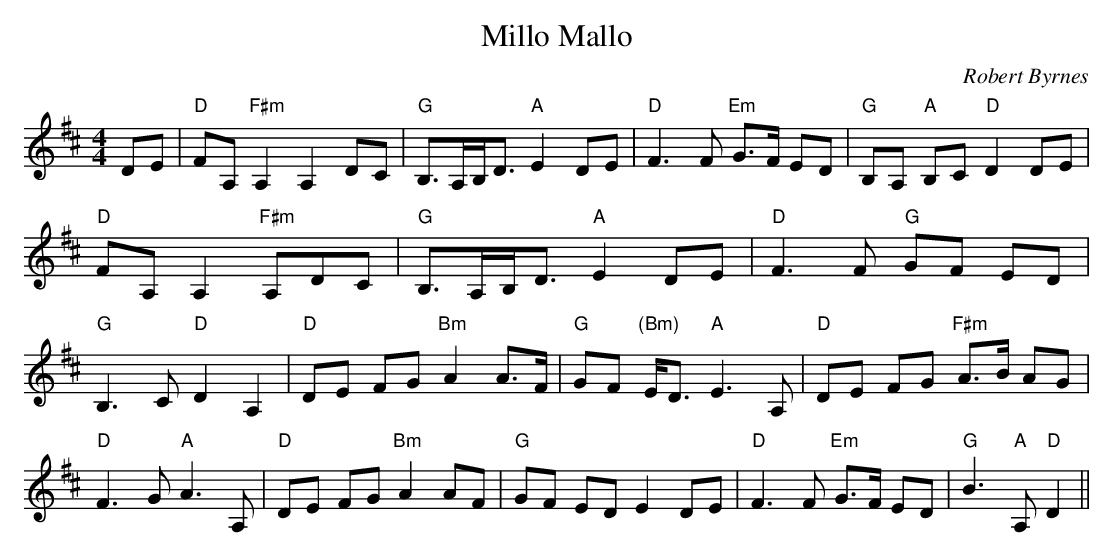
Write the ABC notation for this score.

X:1
T:Millo Mallo
C:Robert Byrnes
M:4/4
K:D
DE|"D"FA,"F#m"A,2A,2DC|"G"B,>A,B,<D"A"E2DE|\
"D"F3F "Em"G>F ED|"G"B,A, "A"B,C "D"D2DE|\
"D"FA,A,2 "F#m"A,DC|"G"B,>A,B,<D"A"E2DE|\
"D"F3F "G"GF ED|"G"B,3C "D"D2A,2|\
"D"DE FG "Bm"A2A>F|"G"GF "(Bm)"E<D "A"E3A,|\
"D"DE FG "F#m"A>B AG|"D"F3G "A"A3A,|\
"D"DE FG "Bm"A2AF|"G"GF ED E2DE|\
"D"F3F "Em"G>F ED|"G"B3 "A"A, "D"D2||
